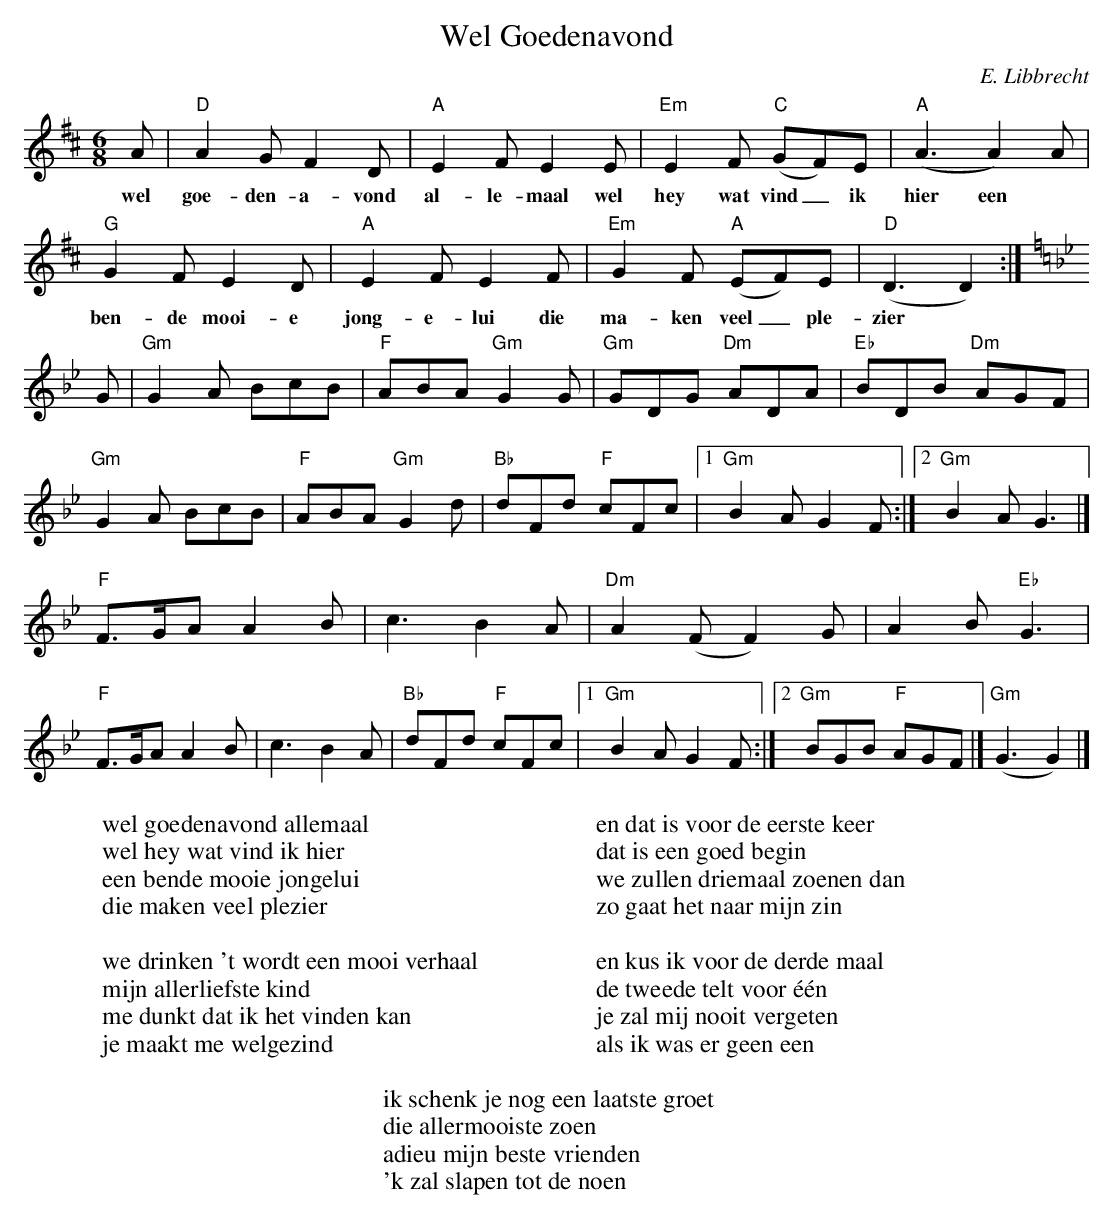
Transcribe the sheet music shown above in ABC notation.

X:1
T: Wel Goedenavond
C: E. Libbrecht
L:1/8
M:6/8
K:D
A |"D"A2 G F2 D|"A"E2 F E2 E|"Em"E2 F "C"(GF)E|"A"(A3 A2) A|
w:wel goe- den- a- vond al- le- maal wel hey wat vind_ ik hier een
"G"G2 F E2 D|"A"E2 F E2 F|"Em"G2 F "A"(EF)E|"D"(D3 D2):|
w:ben- de mooi- e jong- e- lui die ma- ken veel_ ple- zier
K:Gm
G |"Gm"G2 A BcB|"F"ABA "Gm"G2 G|"Gm"GDG "Dm"ADA|"Eb"BDB "Dm"AGF|
"Gm"G2 A BcB|"F"ABA "Gm"G2 d|"Bb"dFd "F"cFc|1"Gm"B2 AG2 F:|2"Gm"B2 A G3|]
"F"F>GA A2 B |c3 B2 A|"Dm"A2 (F F2) G|A2 B "Eb"G3|
"F"F>GA A2 B|c3 B2 A|"Bb"dFd "F"cFc|1"Gm"B2 A G2 F :|2"Gm"BGB "F"AGF|]"Gm"(G3 G2) |]
W:wel goedenavond allemaal
W:wel hey wat vind ik hier
W:een bende mooie jongelui
W:die maken veel plezier
W:
W:we drinken 't wordt een mooi verhaal
W:mijn allerliefste kind
W:me dunkt dat ik het vinden kan
W:je maakt me welgezind
W:
W:en dat is voor de eerste keer
W:dat is een goed begin
W:we zullen driemaal zoenen dan
W:zo gaat het naar mijn zin
W:
W:en kus ik voor de derde maal
W:de tweede telt voor één
W:je zal mij nooit vergeten
W:als ik was er geen een
W:
W:ik schenk je nog een laatste groet
W:die allermooiste zoen
W:adieu mijn beste vrienden
W:'k zal slapen tot de noen
